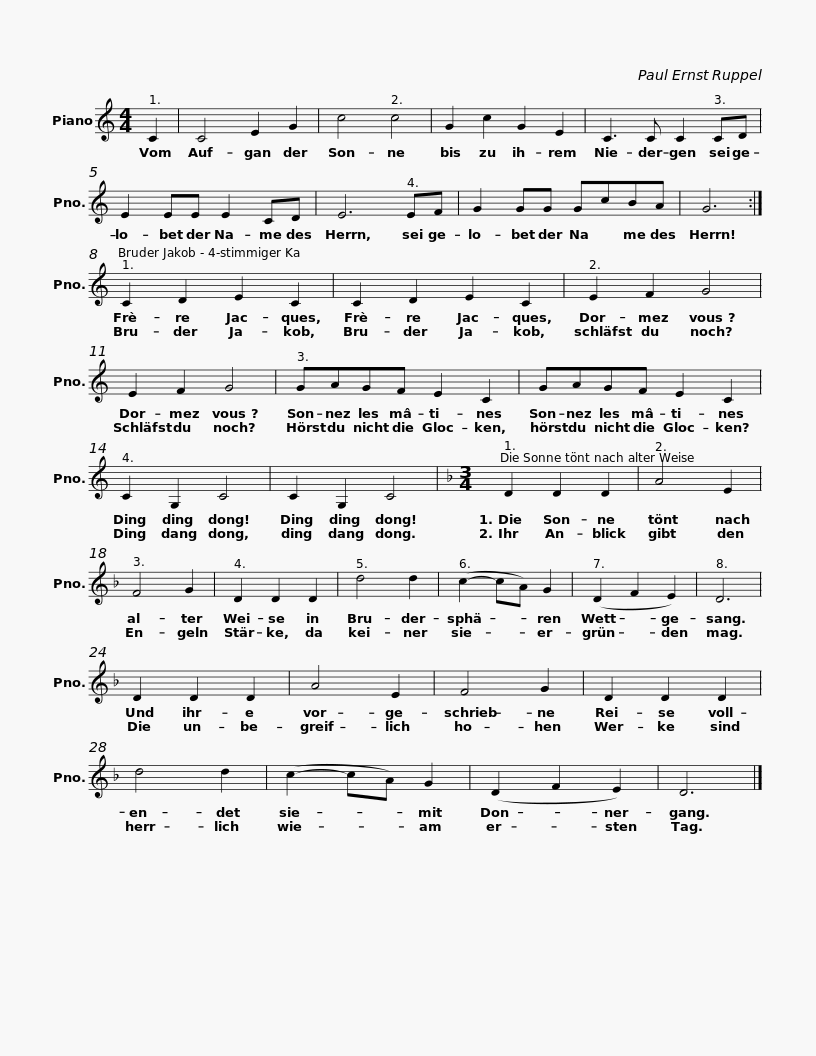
X:1
L:1/8
M:4/4
I:linebreak $
K:C
V:1 treble
V:1
 C2 | C4 E2 G2 | c4 c4 | G2 c2 G2 E2 | C3 C C2 CD |$ %5
 E2 EE E2 CD | E6 EF | G2 GG GcBA | G6 :|$ C2 D2 E2 C2 | %10
 C2 D2 E2 C2 | E2 F2 G4 | E2 F2 G4 |$ GAGF E2 C2 | GAGF E2 C2 | %15
 C2 G,2 C4 | C2 G,2 C4 |$[K:F][M:3/4] D2 D2 D2 | A4 E2 | F4 G2 | %20
 D2 D2 D2 | d4 d2 |$ (c2- cA) G2 | (D2 F2 E2) | D6 | %25
 D2 D2 D2 | A4 E2 |$ F4 G2 | D2 D2 D2 | d4 d2 | %30
 (c2- cA) G2 | (D2 F2 E2) | D6 |] %33
